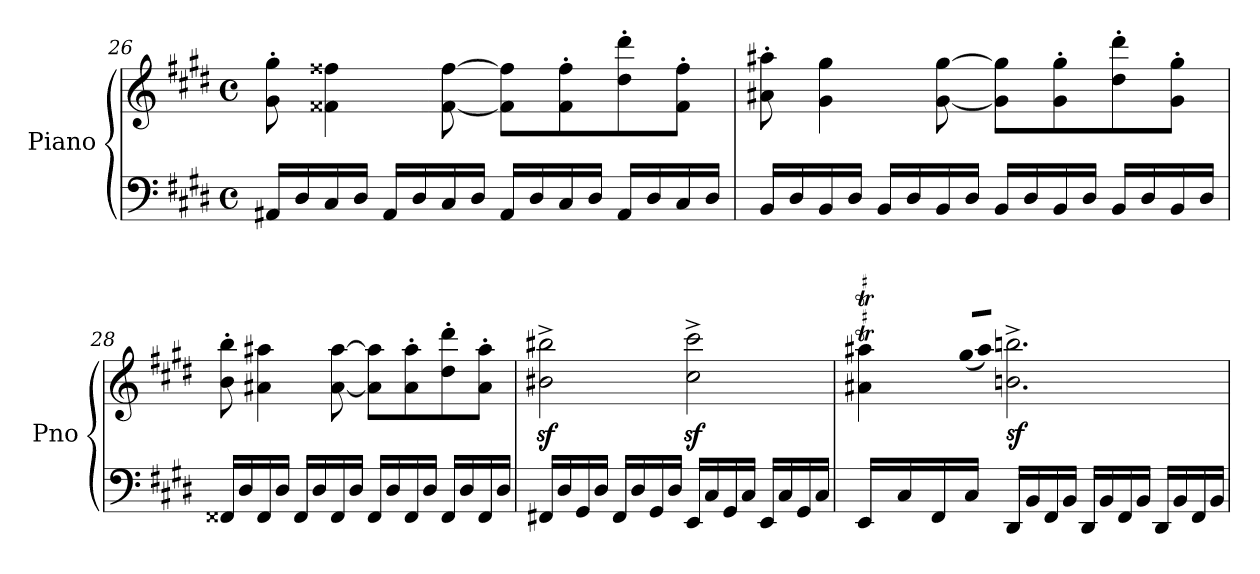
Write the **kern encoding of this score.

**kern	**kern	**dynam
*part1	*part1	*part1
*staff2	*staff1	*staff1/2
*I"Piano	*	*
*I'Pno	*	*
!!LO:LB:g=z
*clefF4	*clefG2	*
*k[f#c#g#d#]	*k[f#c#g#d#]	*
*M4/4	*M4/4	*
*met(c)	*met(c)	*
=26	=26	=26
16AA#X/LL	8g#\' 8gg#\'	.
16D#/	.	.
16C#/	4f##X\ 4ff##X\	.
16D#/JJ	.	.
16AA#/LL	.	.
16D#/	.	.
16C#/	[8f##\ [8ff##\	.
16D#/JJ	.	.
16AA#/LL	8f##\] 8ff##\]L	.
16D#/	.	.
16C#/	8f##\' 8ff##\'	.
16D#/JJ	.	.
16AA#/LL	8dd#\' 8ddd#\'	.
16D#/	.	.
16C#/	8f##\' 8ff##\'J	.
16D#/JJ	.	.
=27	=27	=27
16BB/LL	8a#X\' 8aa#X\'	.
16D#/	.	.
16BB/	4g#\ 4gg#\	.
16D#/JJ	.	.
16BB/LL	.	.
16D#/	.	.
16BB/	[8g#\ [8gg#\	.
16D#/JJ	.	.
16BB/LL	8g#\] 8gg#\]L	.
16D#/	.	.
16BB/	8g#\' 8gg#\'	.
16D#/JJ	.	.
16BB/LL	8dd#\' 8ddd#\'	.
16D#/	.	.
16BB/	8g#\' 8gg#\'J	.
16D#/JJ	.	.
=28	=28	=28
16FF##X/LL	8b\' 8bb\'	.
16D#/	.	.
16FF##/	4a#X\ 4aa#X\	.
16D#/JJ	.	.
16FF##/LL	.	.
16D#/	.	.
16FF##/	[8a#\ [8aa#\	.
16D#/JJ	.	.
16FF##/LL	8a#\] 8aa#\]L	.
16D#/	.	.
16FF##/	8a#\' 8aa#\'	.
16D#/JJ	.	.
16FF##/LL	8dd#\' 8ddd#\'	.
16D#/	.	.
16FF##/	8a#\' 8aa#\'J	.
16D#/JJ	.	.
!!LO:LB:g=z
=29	=29	=29
16FF#X/LL	2b#X\z<^ 2bb#X\z<^	.
16D#/	.	.
16GG#/	.	.
16D#/JJ	.	.
16FF#/LL	.	.
16D#/	.	.
16GG#/	.	.
16D#/JJ	.	.
16EE/LL	2cc#\z<^ 2ccc#\z<^	.
16C#/	.	.
16GG#/	.	.
16C#/JJ	.	.
16EE/LL	.	.
16C#/	.	.
16GG#/	.	.
16C#/JJ	.	.
=30	=30	=30
*	*^	*
16EE/LL	4a#X\T 4aa#X\T	480%17ryy	.
*	*	*Xtuplet	*
!	!	!LO:N:vis=16	!
.	.	640%23bbyy	.
16C#/	.	.	.
!	!	!LO:N:vis=16	!
.	.	640%23aa#yy	.
!	!	!LO:N:vis=16	!
.	.	640%23bbyy	.
16FF#/	.	.	.
!	!	!LO:N:vis=16	!
.	.	640%23aa#yy	.
!	!	!LO:N:vis=16	!
.	.	(640%23gg#/LL	.
16C#/JJ	.	.	.
!	!	!LO:N:vis=16	!
.	.	640%23aa#/JJ)	.
!	!	!	!LO:DY:b
16DD#/LL	2.bn\^ 2.bbn\^	.	sf
.	.	960%719ryy	.
16BB/	.	.	.
16FF#/	.	.	.
16BB/JJ	.	.	.
16DD#/LL	.	.	.
16BB/	.	.	.
16FF#/	.	.	.
16BB/JJ	.	.	.
16DD#/LL	.	.	.
16BB/	.	.	.
16FF#/	.	.	.
16BB/JJ	.	.	.
*	*v	*v	*
=	=	=
*-	*-	*-
